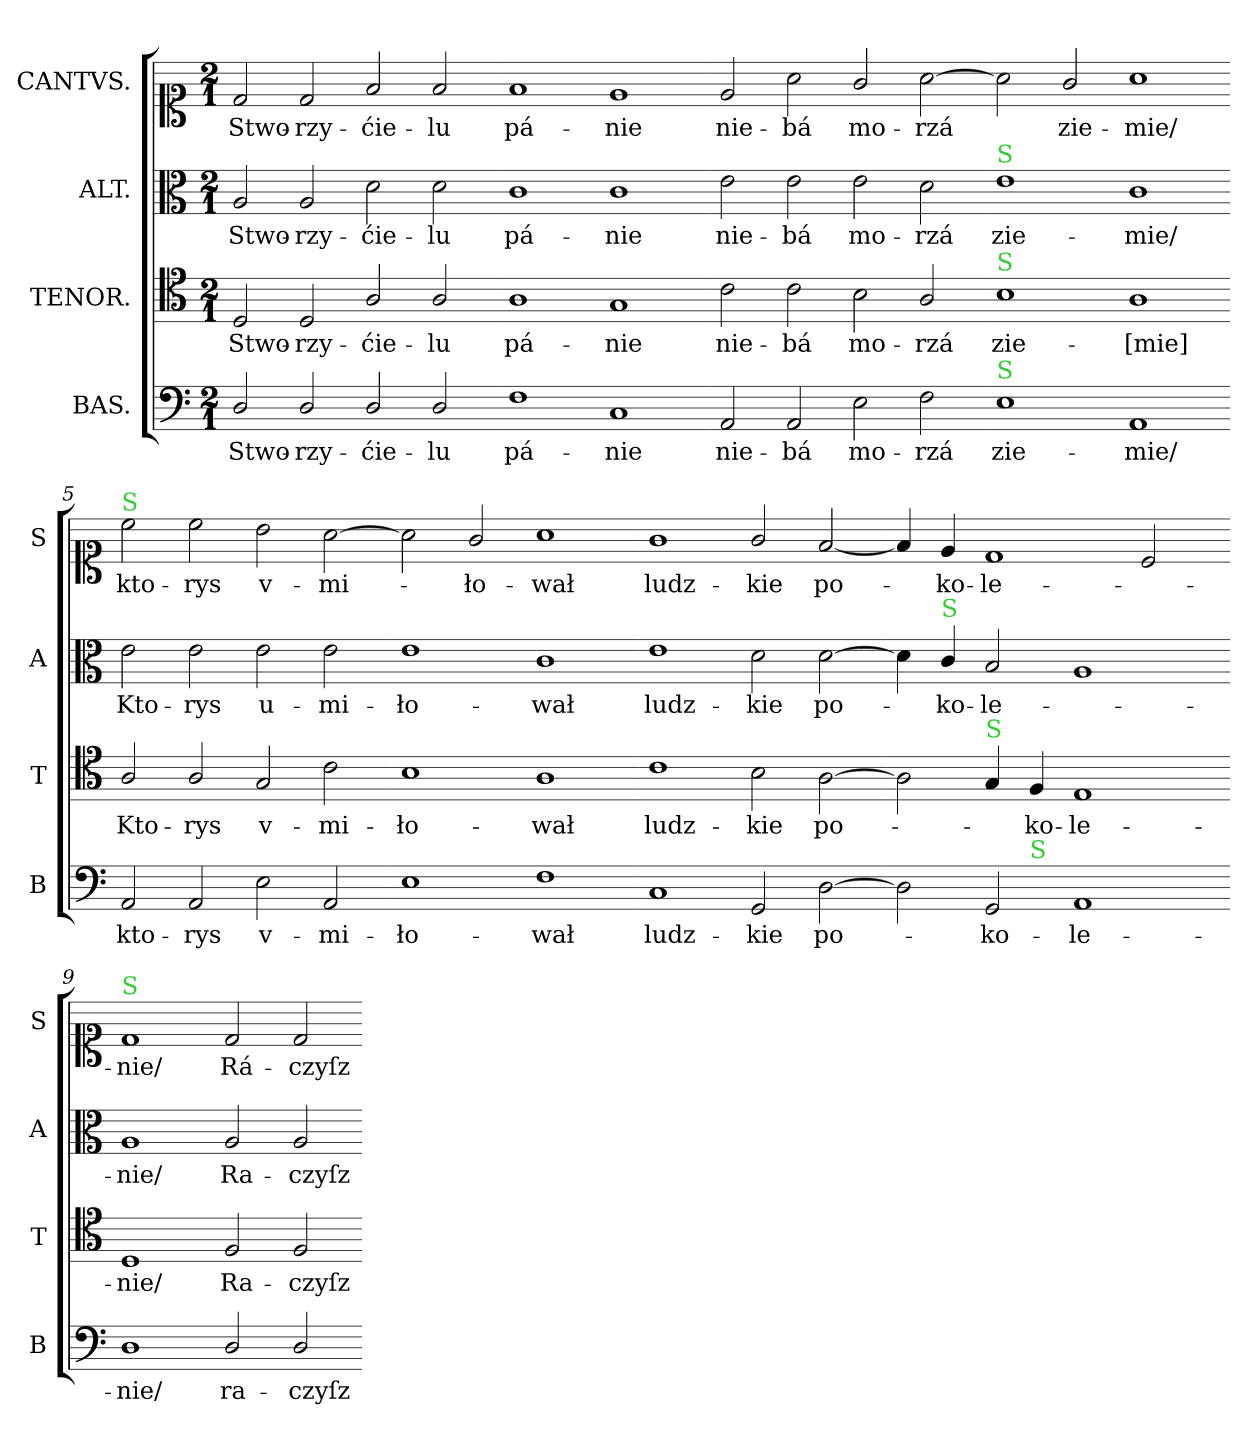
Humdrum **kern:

**kern	**text	**kern	**text	**kern	**text	**kern	**text
*part4	*part4	*part3	*part3	*part2	*part2	*part1	*part1
*staff4	*staff4	*staff3	*staff3	*staff2	*staff2	*staff1	*staff1
*I"BAS.	*	*I"TENOR.	*	*I"ALT.	*	*I"CANTVS.	*
*I'B	*	*I'T	*	*I'A	*	*I'S	*
*clefF4	*	*clefC4	*	*clefC3	*	*clefC1	*
*k[]	*	*k[]	*	*k[]	*	*k[]	*
*D:dor	*	*D:dor	*	*D:dor	*	*D:dor	*
*M2/1	*	*M2/1	*	*M2/1	*	*M2/1	*
=1	=1	=1	=1	=1	=1	=1	=1
2D/	Stwo-	2D/	Stwo-	2A/	Stwo-	2d/	Stwo-
2D/	-rzy-	2D/	-rzy-	2A/	-rzy-	2d/	-rzy-
2D/	-ćie-	2A/	-ćie-	2d\	-ćie-	2f/	-ćie-
2D/	-lu	2A/	-lu	2d\	-lu	2f/	-lu
=2-	=2-	=2-	=2-	=2-	=2-	=2-	=2-
1F	pá-	1A	pá-	1c	pá-	1f	pá-
1C	-nie	1G	-nie	1c	-nie	1e	-nie
=3-	=3-	=3-	=3-	=3-	=3-	=3-	=3-
2AA/	nie-	2c\	nie-	2e\	nie-	2e/	nie-
2AA/	-bá	2c\	-bá	2e\	-bá	2a\	-bá
2E\	mo-	2B\	mo-	2e\	mo-	2g/	mo-
2F\	-rzá	2A/	-rzá	2d\	-rzá	[2a\	-rzá
=4-	=4-	=4-	=4-	=4-	=4-	=4-	=4-
!	!	!	!	!LO:TX:a:color=limegreen:t=S	!	!	!
!	!	!LO:TX:a:color=limegreen:t=S	!	!	!	!	!
!LO:TX:a:color=limegreen:t=S	!	!	!	!	!	!	!
1E	zie-	1B	zie-	1e	zie-	2a\]	.
.	.	.	.	.	.	2g/	zie-
1AA	-mie/	1A	-[mie]	1c	-mie/	1a	-mie/
=5-	=5-	=5-	=5-	=5-	=5-	=5-	=5-
!	!	!	!	!	!	!LO:TX:a:color=limegreen:t=S	!
2AA/	kto-	2A/	Kto-	2e\	Kto-	2cc\	kto-
2AA/	-rys	2A/	-rys	2e\	-rys	2cc\	-rys
2E\	v-	2G/	v-	2e\	u-	2b\	v-
2AA/	-mi-	2c\	-mi-	2e\	-mi-	[2a\	-mi-
=6-	=6-	=6-	=6-	=6-	=6-	=6-	=6-
1E	-ło-	1B	-ło-	1e	-ło-	2a\]	.
.	.	.	.	.	.	2g/	-ło-
1F	-wał	1A	-wał	1c	-wał	1a	-wał
=7-	=7-	=7-	=7-	=7-	=7-	=7-	=7-
1C	ludz-	1c	ludz-	1e	ludz-	1g	ludz-
2GG/	-kie	2B\	-kie	2d\	-kie	2g/	-kie
[2D	po-	[2A\	po-	[2d\	po-	[2f/	po-
=8-	=8-	=8-	=8-	=8-	=8-	=8-	=8-
*^	*	*	*	*	*	*	*
2D]	2.ryy	.	2A\]	.	4d\]	.	4f/]	.
!	!	!	!	!	!LO:TX:a:color=limegreen:t=S	!	!	!
.	.	.	.	.	4c/	-ko-	4e/	-ko-
!	!	!	!LO:TX:a:color=limegreen:t=S	!	!	!	!	!
2GG/	.	-ko-	4G/	.	2B/	-le-	1d	-le-
!	!LO:TX:a:color=limegreen:t=S	!	!	!	!	!	!	!
.	1ryy	.	4F/	-ko-	.	.	.	.
1AA	.	-le-	1E	-le-	1A	.	.	.
.	.	.	.	.	.	.	2c/	.
.	4ryy	.	.	.	.	.	.	.
=9-	=9-	=9-	=9-	=9-	=9-	=9-	=9-	=9-
!	!	!	!	!	!	!	!LO:TX:a:color=limegreen:t=S	!
*v	*v	*	*	*	*	*	*	*
1D	-nie/	1D	nie/	1A	nie/	1d	-nie/
2D/	ra-	2F/	Ra-	2A/	Ra-	2d/	Rá-
2D/	-czyſz	2F/	-czyſz	2A/	-czyſz	2d/	-czyſz
=-	=-	=-	=-	=-	=-	=-	=-
*-	*-	*-	*-	*-	*-	*-	*-
